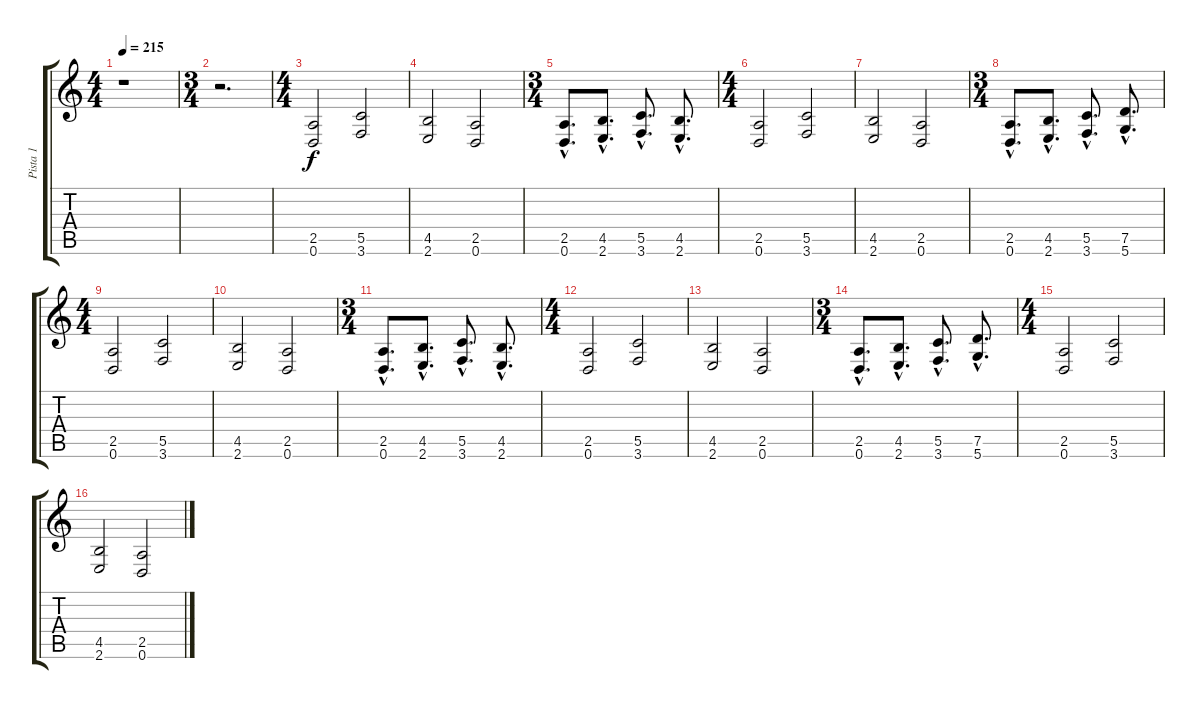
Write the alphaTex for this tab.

\track ("Pista 1" "Pista 1") {instrument distortionguitar}
\staff {score tabs}
\tuning (D4 A3 F3 C3 G2 D2) {hide}
\ts (4 4)
\tempo 215
\clef g2
\ks c
r.1{dy f} |
\ts (3 4)
r.2{d} |
\ts (4 4)
(2.5 0.6).2 (5.5 3.6).2 |
(4.5 2.6).2 (2.5 0.6).2 |
\ts (3 4)
(2.5{hac} 0.6{hac}).8{d} (4.5{hac} 2.6{hac}).8{d} (5.5{hac} 3.6{hac}).8{d} (4.5{hac} 2.6{hac}).8{d} |
\ts (4 4)
(2.5 0.6).2 (5.5 3.6).2 |
(4.5 2.6).2 (2.5 0.6).2 |
\ts (3 4)
(2.5{hac} 0.6{hac}).8{d} (4.5{hac} 2.6{hac}).8{d} (5.5{hac} 3.6{hac}).8{d} (7.5{hac} 5.6{hac}).8{d} |
\ts (4 4)
(2.5 0.6).2 (5.5 3.6).2 |
(4.5 2.6).2 (2.5 0.6).2 |
\ts (3 4)
(2.5{hac} 0.6{hac}).8{d} (4.5{hac} 2.6{hac}).8{d} (5.5{hac} 3.6{hac}).8{d} (4.5{hac} 2.6{hac}).8{d} |
\ts (4 4)
(2.5 0.6).2 (5.5 3.6).2 |
(4.5 2.6).2 (2.5 0.6).2 |
\ts (3 4)
(2.5{hac} 0.6{hac}).8{d} (4.5{hac} 2.6{hac}).8{d} (5.5{hac} 3.6{hac}).8{d} (7.5{hac} 5.6{hac}).8{d} |
\ts (4 4)
(2.5 0.6).2 (5.5 3.6).2 |
(4.5 2.6).2 (2.5 0.6).2
